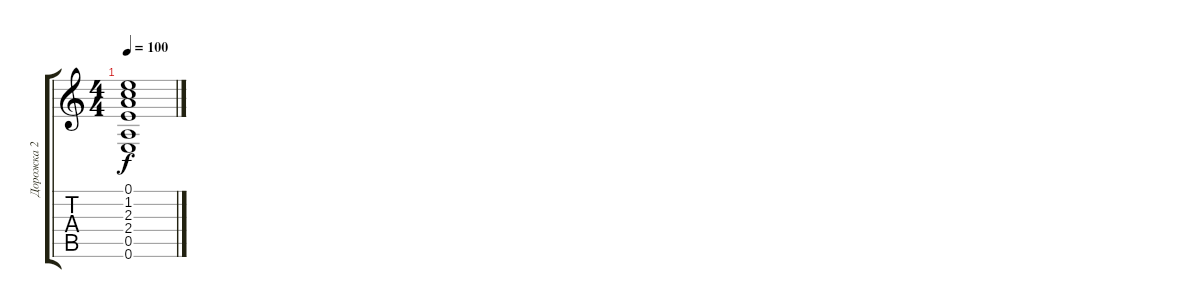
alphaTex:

\track ("Дорожка 2" "Дорожка 2") {instrument acousticguitarnylon}
\staff {score tabs}
\tuning (E4 B3 G3 D3 A2 E2) {hide}
\ts (4 4)
\tempo 100
\clef g2
\ks c
(0.1{t} 1.2{t} 2.3{t} 2.4{t} 0.5{t} 0.6{t}).1{dy f}
